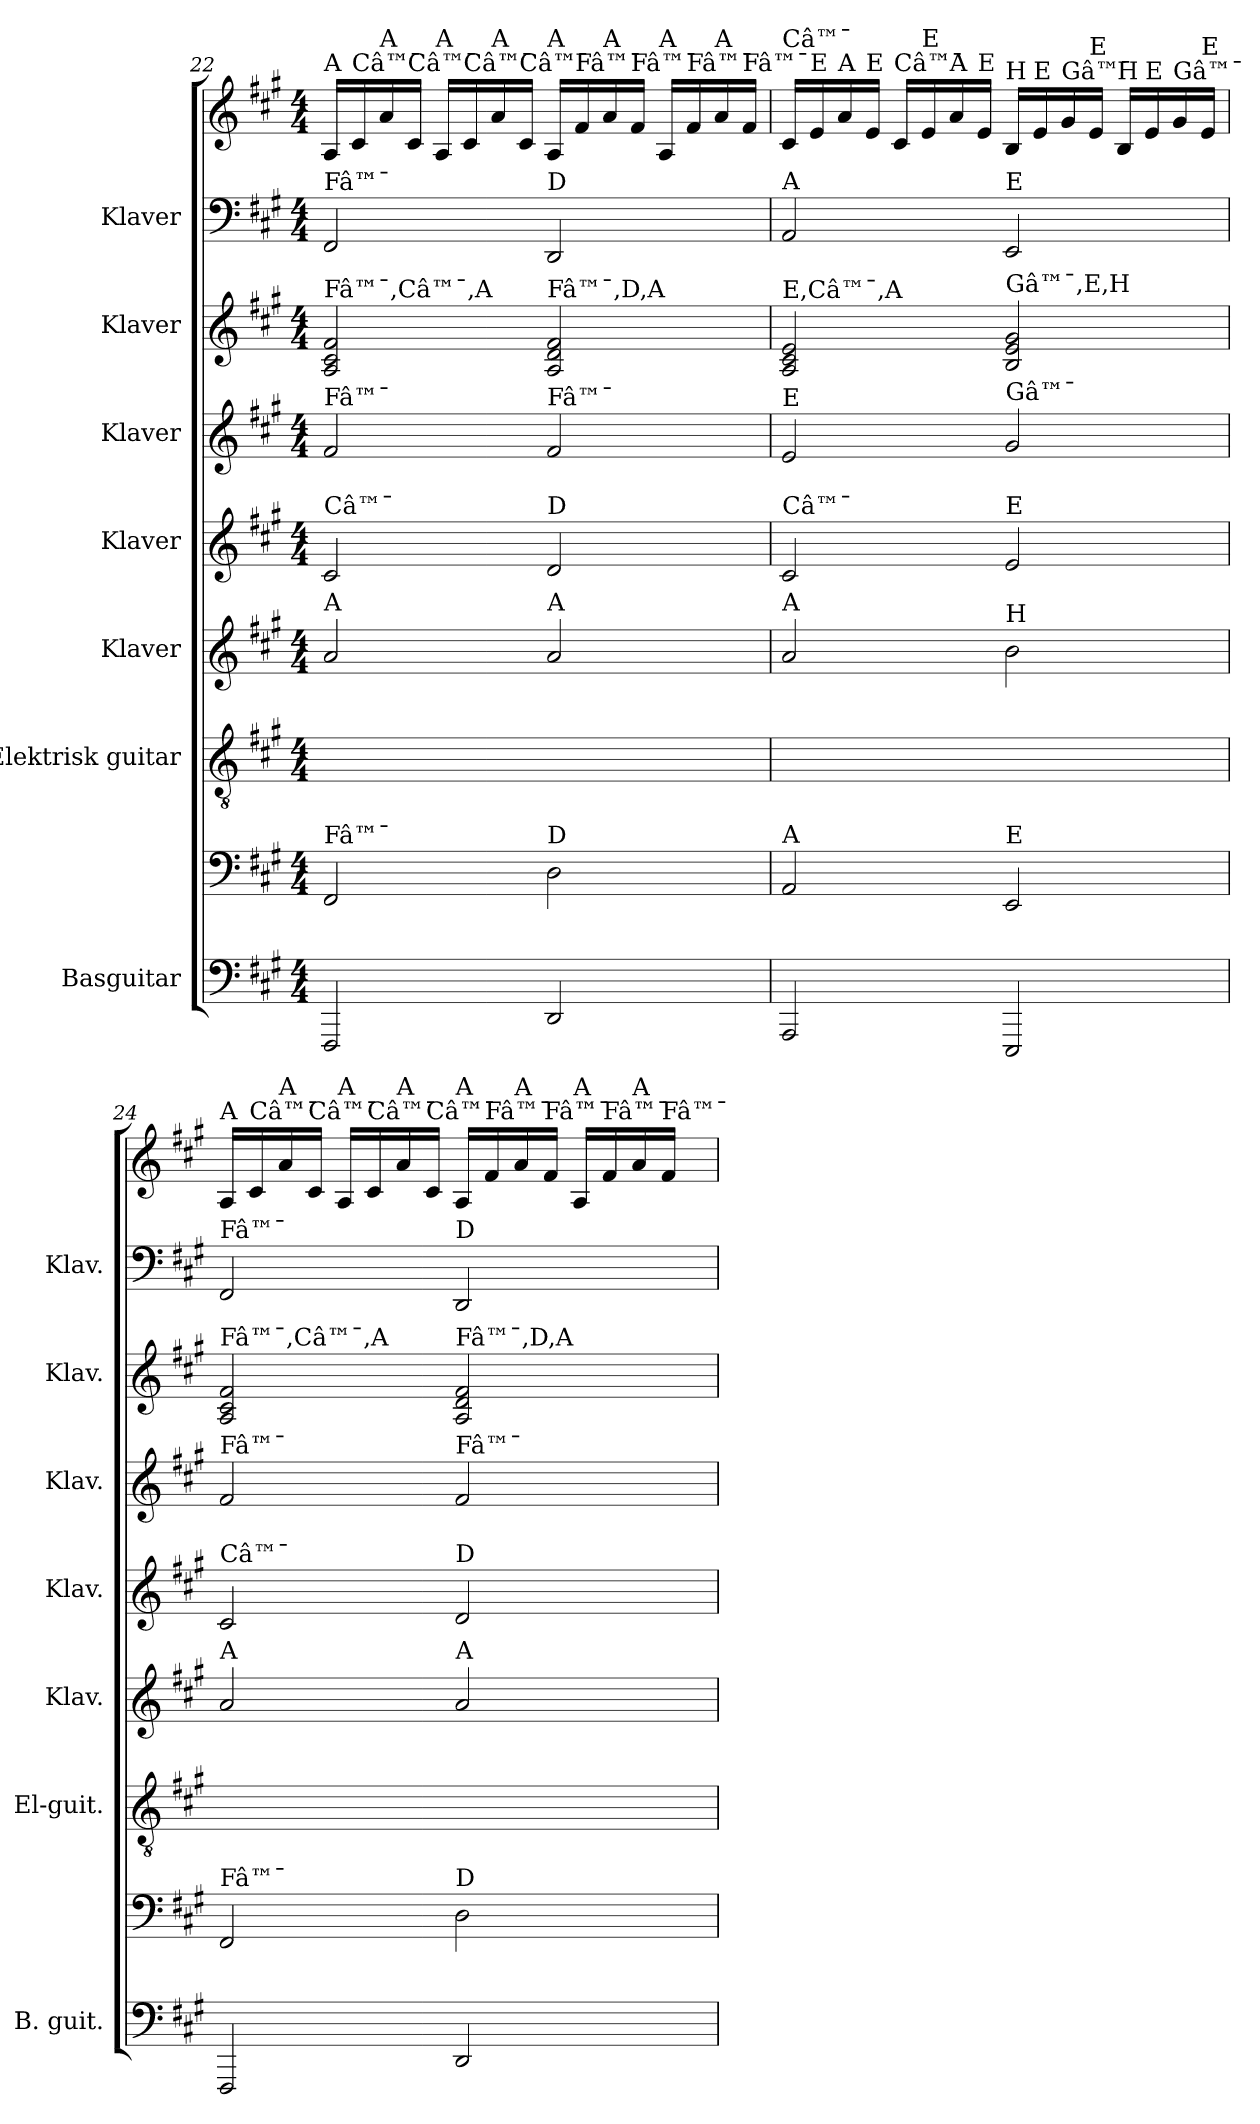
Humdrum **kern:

**kern	**kern	**kern	**kern	**kern	**kern	**kern	**kern	**kern
*part7	*part7	*part6	*part5	*part4	*part3	*part2	*part1	*part1
*staff9	*staff8	*staff7	*staff6	*staff5	*staff4	*staff3	*staff2	*staff1
*I"Basguitar	*	*I"Elektrisk guitar	*I"Klaver	*I"Klaver	*I"Klaver	*I"Klaver	*I"Klaver	*
*I'B. guit.	*	*I'El-guit.	*I'Klav.	*I'Klav.	*I'Klav.	*I'Klav.	*I'Klav.	*
*	*clefF4	*clefGv2	*clefG2	*clefG2	*clefG2	*clefG2	*clefF4	*clefG2
*ITrd7c12	*ITrd7c12	*	*	*	*	*	*	*
*k[f#c#g#]	*k[f#c#g#]	*k[f#c#g#]	*k[f#c#g#]	*k[f#c#g#]	*k[f#c#g#]	*k[f#c#g#]	*k[f#c#g#]	*k[f#c#g#]
*M4/4	*M4/4	*M4/4	*M4/4	*M4/4	*M4/4	*M4/4	*M4/4	*M4/4
=22	=22	=22	=22	=22	=22	=22	=22	=22
!	!	!	!	!	!	!	!	!LO:TX:a:t=A
!	!	!	!	!	!	!	!LO:TX:a:t=Fâ™¯	!
!	!	!	!	!	!	!LO:TX:a:t=Fâ™¯,Câ™¯,A	!	!
!	!	!	!	!	!LO:TX:a:t=Fâ™¯	!	!	!
!	!	!	!	!LO:TX:a:t=Câ™¯	!	!	!	!
!	!	!	!LO:TX:a:t=A	!	!	!	!	!
!	!LO:TX:a:t=Fâ™¯	!	!	!	!	!	!	!
2FFFF#	2FFF#/	2FF#/yy	2a/	2c#/	2f#/	2A/ 2c#/ 2f#/	2FF#/	16A/LL
!	!	!	!	!	!	!	!	!LO:TX:a:t=Câ™¯
.	.	.	.	.	.	.	.	16c#/
!	!	!	!	!	!	!	!	!LO:TX:a:t=A
.	.	.	.	.	.	.	.	16a/
!	!	!	!	!	!	!	!	!LO:TX:a:t=Câ™¯
.	.	.	.	.	.	.	.	16c#/JJ
!	!	!	!	!	!	!	!	!LO:TX:a:t=A
.	.	.	.	.	.	.	.	16A/LL
!	!	!	!	!	!	!	!	!LO:TX:a:t=Câ™¯
.	.	.	.	.	.	.	.	16c#/
!	!	!	!	!	!	!	!	!LO:TX:a:t=A
.	.	.	.	.	.	.	.	16a/
!	!	!	!	!	!	!	!	!LO:TX:a:t=Câ™¯
.	.	.	.	.	.	.	.	16c#/JJ
!	!	!	!	!	!	!	!	!LO:TX:a:t=A
!	!	!	!	!	!	!	!LO:TX:a:t=D	!
!	!	!	!	!	!	!LO:TX:a:t=Fâ™¯,D,A	!	!
!	!	!	!	!	!LO:TX:a:t=Fâ™¯	!	!	!
!	!	!	!	!LO:TX:a:t=D	!	!	!	!
!	!	!	!LO:TX:a:t=A	!	!	!	!	!
!	!LO:TX:a:t=D	!	!	!	!	!	!	!
2DDD	2DD\	2D/yy	2a/	2d/	2f#/	2A/ 2d/ 2f#/	2DD/	16A/LL
!	!	!	!	!	!	!	!	!LO:TX:a:t=Fâ™¯
.	.	.	.	.	.	.	.	16f#/
!	!	!	!	!	!	!	!	!LO:TX:a:t=A
.	.	.	.	.	.	.	.	16a/
!	!	!	!	!	!	!	!	!LO:TX:a:t=Fâ™¯
.	.	.	.	.	.	.	.	16f#/JJ
!	!	!	!	!	!	!	!	!LO:TX:a:t=A
.	.	.	.	.	.	.	.	16A/LL
!	!	!	!	!	!	!	!	!LO:TX:a:t=Fâ™¯
.	.	.	.	.	.	.	.	16f#/
!	!	!	!	!	!	!	!	!LO:TX:a:t=A
.	.	.	.	.	.	.	.	16a/
!	!	!	!	!	!	!	!	!LO:TX:a:t=Fâ™¯
.	.	.	.	.	.	.	.	16f#/JJ
!!LO:PB:g=z
=23	=23	=23	=23	=23	=23	=23	=23	=23
!	!	!	!	!	!	!	!	!LO:TX:a:t=Câ™¯
!	!	!	!	!	!	!	!LO:TX:a:t=A	!
!	!	!	!	!	!	!LO:TX:a:t=E,Câ™¯,A	!	!
!	!	!	!	!	!LO:TX:a:t=E	!	!	!
!	!	!	!	!LO:TX:a:t=Câ™¯	!	!	!	!
!	!	!	!LO:TX:a:t=A	!	!	!	!	!
!	!LO:TX:a:t=A	!	!	!	!	!	!	!
2AAAA	2AAA/	2AA/yy	2a/	2c#/	2e/	2A/ 2c#/ 2e/	2AA/	16c#/LL
!	!	!	!	!	!	!	!	!LO:TX:a:t=E
.	.	.	.	.	.	.	.	16e/
!	!	!	!	!	!	!	!	!LO:TX:a:t=A
.	.	.	.	.	.	.	.	16a/
!	!	!	!	!	!	!	!	!LO:TX:a:t=E
.	.	.	.	.	.	.	.	16e/JJ
!	!	!	!	!	!	!	!	!LO:TX:a:t=Câ™¯
.	.	.	.	.	.	.	.	16c#/LL
!	!	!	!	!	!	!	!	!LO:TX:a:t=E
.	.	.	.	.	.	.	.	16e/
!	!	!	!	!	!	!	!	!LO:TX:a:t=A
.	.	.	.	.	.	.	.	16a/
!	!	!	!	!	!	!	!	!LO:TX:a:t=E
.	.	.	.	.	.	.	.	16e/JJ
!	!	!	!	!	!	!	!	!LO:TX:a:t=H
!	!	!	!	!	!	!	!LO:TX:a:t=E	!
!	!	!	!	!	!	!LO:TX:a:t=Gâ™¯,E,H	!	!
!	!	!	!	!	!LO:TX:a:t=Gâ™¯	!	!	!
!	!	!	!	!LO:TX:a:t=E	!	!	!	!
!	!	!	!LO:TX:a:t=H	!	!	!	!	!
!	!LO:TX:a:t=E	!	!	!	!	!	!	!
2EEEE	2EEE/	2EE/yy	2b\	2e/	2g#/	2B/ 2e/ 2g#/	2EE/	16B/LL
!	!	!	!	!	!	!	!	!LO:TX:a:t=E
.	.	.	.	.	.	.	.	16e/
!	!	!	!	!	!	!	!	!LO:TX:a:t=Gâ™¯
.	.	.	.	.	.	.	.	16g#/
!	!	!	!	!	!	!	!	!LO:TX:a:t=E
.	.	.	.	.	.	.	.	16e/JJ
!	!	!	!	!	!	!	!	!LO:TX:a:t=H
.	.	.	.	.	.	.	.	16B/LL
!	!	!	!	!	!	!	!	!LO:TX:a:t=E
.	.	.	.	.	.	.	.	16e/
!	!	!	!	!	!	!	!	!LO:TX:a:t=Gâ™¯
.	.	.	.	.	.	.	.	16g#/
!	!	!	!	!	!	!	!	!LO:TX:a:t=E
.	.	.	.	.	.	.	.	16e/JJ
=24	=24	=24	=24	=24	=24	=24	=24	=24
!	!	!	!	!	!	!	!	!LO:TX:a:t=A
!	!	!	!	!	!	!	!LO:TX:a:t=Fâ™¯	!
!	!	!	!	!	!	!LO:TX:a:t=Fâ™¯,Câ™¯,A	!	!
!	!	!	!	!	!LO:TX:a:t=Fâ™¯	!	!	!
!	!	!	!	!LO:TX:a:t=Câ™¯	!	!	!	!
!	!	!	!LO:TX:a:t=A	!	!	!	!	!
!	!LO:TX:a:t=Fâ™¯	!	!	!	!	!	!	!
2FFFF#	2FFF#/	2FF#/yy	2a/	2c#/	2f#/	2A/ 2c#/ 2f#/	2FF#/	16A/LL
!	!	!	!	!	!	!	!	!LO:TX:a:t=Câ™¯
.	.	.	.	.	.	.	.	16c#/
!	!	!	!	!	!	!	!	!LO:TX:a:t=A
.	.	.	.	.	.	.	.	16a/
!	!	!	!	!	!	!	!	!LO:TX:a:t=Câ™¯
.	.	.	.	.	.	.	.	16c#/JJ
!	!	!	!	!	!	!	!	!LO:TX:a:t=A
.	.	.	.	.	.	.	.	16A/LL
!	!	!	!	!	!	!	!	!LO:TX:a:t=Câ™¯
.	.	.	.	.	.	.	.	16c#/
!	!	!	!	!	!	!	!	!LO:TX:a:t=A
.	.	.	.	.	.	.	.	16a/
!	!	!	!	!	!	!	!	!LO:TX:a:t=Câ™¯
.	.	.	.	.	.	.	.	16c#/JJ
!	!	!	!	!	!	!	!	!LO:TX:a:t=A
!	!	!	!	!	!	!	!LO:TX:a:t=D	!
!	!	!	!	!	!	!LO:TX:a:t=Fâ™¯,D,A	!	!
!	!	!	!	!	!LO:TX:a:t=Fâ™¯	!	!	!
!	!	!	!	!LO:TX:a:t=D	!	!	!	!
!	!	!	!LO:TX:a:t=A	!	!	!	!	!
!	!LO:TX:a:t=D	!	!	!	!	!	!	!
2DDD	2DD\	2D/yy	2a/	2d/	2f#/	2A/ 2d/ 2f#/	2DD/	16A/LL
!	!	!	!	!	!	!	!	!LO:TX:a:t=Fâ™¯
.	.	.	.	.	.	.	.	16f#/
!	!	!	!	!	!	!	!	!LO:TX:a:t=A
.	.	.	.	.	.	.	.	16a/
!	!	!	!	!	!	!	!	!LO:TX:a:t=Fâ™¯
.	.	.	.	.	.	.	.	16f#/JJ
!	!	!	!	!	!	!	!	!LO:TX:a:t=A
.	.	.	.	.	.	.	.	16A/LL
!	!	!	!	!	!	!	!	!LO:TX:a:t=Fâ™¯
.	.	.	.	.	.	.	.	16f#/
!	!	!	!	!	!	!	!	!LO:TX:a:t=A
.	.	.	.	.	.	.	.	16a/
!	!	!	!	!	!	!	!	!LO:TX:a:t=Fâ™¯
.	.	.	.	.	.	.	.	16f#/JJ
=	=	=	=	=	=	=	=	=
*-	*-	*-	*-	*-	*-	*-	*-	*-
